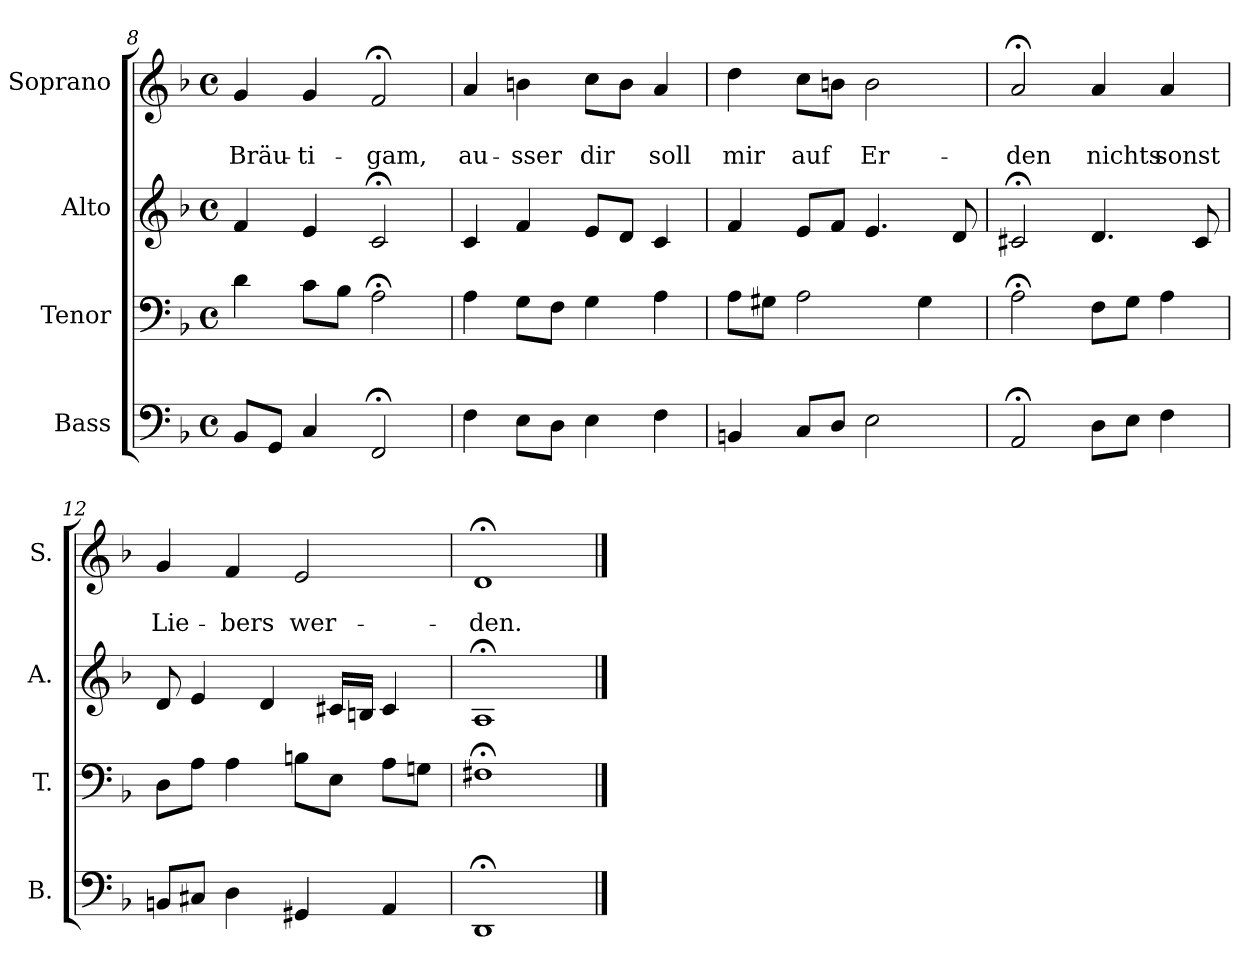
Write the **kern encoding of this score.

**kern	**kern	**kern	**kern	**text	**text
*part4	*part3	*part2	*part1	*part1	*part1
*staff4	*staff3	*staff2	*staff1	*staff1	*staff1
*I"Bass	*I"Tenor	*I"Alto	*I"Soprano	*	*
*I'B.	*I'T.	*I'A.	*I'S.	*	*
*clefF4	*clefF4	*clefG2	*clefG2	*	*
*k[b-]	*k[b-]	*k[b-]	*k[b-]	*	*
*F:	*F:	*F:	*d:	*	*
*M4/4	*M4/4	*M4/4	*M4/4	*	*
*met(c)	*met(c)	*met(c)	*met(c)	*	*
=8	=8	=8	=8	=8	=8
8BB-/L	4d\	4f/	4g/	.	Bräu-
8GG/J	.	.	.	.	.
4C/	8c\L	4e/	4g/	.	-ti-
.	8B-\J	.	.	.	.
2FF;</	2A;<\	2c;</	2f;</	.	-gam,
!!LO:PB:g=z
=9	=9	=9	=9	=9	=9
4F\	4A\	4c/	4a/	.	au-
8E\L	8G\L	4f/	4bn\	.	-sser
8D\J	8F\J	.	.	.	.
4E\	4G\	8e/L	8cc\L	.	dir
.	.	8d/J	8b\J	.	.
4F\	4A\	4c/	4a/	.	soll
=10	=10	=10	=10	=10	=10
4BBn/	8A\L	4f/	4dd\	.	mir
.	8G#X\J	.	.	.	.
8C/L	2A\	8e/L	8cc\L	.	auf
8D/J	.	8f/J	8bn\J	.	.
2E\	.	4.e/	2b\	.	Er-
.	4G#\	.	.	.	.
.	.	8d/	.	.	.
=11	=11	=11	=11	=11	=11
2AA;</	2A;<\	2c#X;</	2a;</	.	-den
8D\L	8F\L	4.d/	4a/	.	nichts
8E\J	8G\J	.	.	.	.
4F\	4A\	.	4a/	.	sonst
.	.	8c#/	.	.	.
=12	=12	=12	=12	=12	=12
8BBn/L	8D\L	8d/	4g/	.	Lie-
8C#X/J	8A\J	4e/	.	.	.
4D\	4A\	.	4f/	.	-bers
.	.	4d/	.	.	.
4GG#X/	8Bn\L	.	2e/	.	wer-
.	8E\J	16c#X/LL	.	.	.
.	.	16Bn/JJ	.	.	.
4AA/	8A\L	4c#/	.	.	.
.	8Gn\J	.	.	.	.
=13	=13	=13	=13	=13	=13
1DD;<	1F#X;<	1A;<	1d;<	.	-den.
==	==	==	==	==	==
*-	*-	*-	*-	*-	*-
